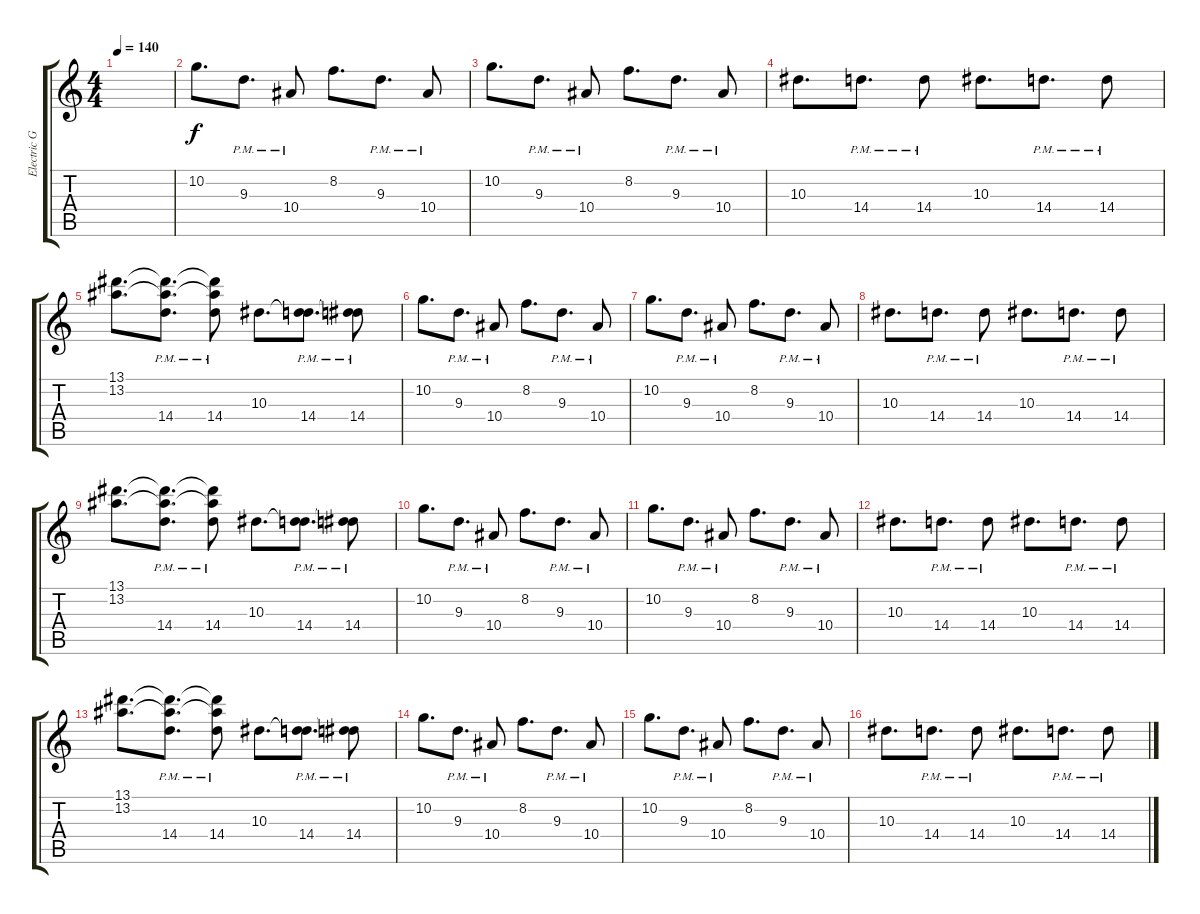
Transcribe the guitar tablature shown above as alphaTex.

\track ("Electric Guitar" "Electric G") {instrument electricguitarclean}
\staff {score tabs}
\tuning (D4 A3 F3 C3 G2 C2) {hide}
\ts (4 4)
\tempo 140
\clef g2
\ks c
|
10.2.8{d} 9.3{pm}.8{d} 10.4{pm}.8 8.2.8{d} 9.3{pm}.8{d} 10.4{pm}.8 |
10.2.8{d} 9.3{pm}.8{d} 10.4{pm}.8 8.2.8{d} 9.3{pm}.8{d} 10.4{pm}.8 |
10.3.8{d} 14.4{pm}.8{d} 14.4{pm}.8 10.3.8{d} 14.4{pm}.8{d} 14.4{pm}.8 |
(13.1 13.2).8{d} (13.1{t} 13.2{t} 14.4{pm}).8{d} (13.1{t} 13.2{t} 14.4{pm}).8 10.3.8{d} (10.3{t} 14.4{pm}).8{d} (10.3{t} 14.4{pm}).8 |
10.2.8{d} 9.3{pm}.8{d} 10.4{pm}.8 8.2.8{d} 9.3{pm}.8{d} 10.4{pm}.8 |
10.2.8{d} 9.3{pm}.8{d} 10.4{pm}.8 8.2.8{d} 9.3{pm}.8{d} 10.4{pm}.8 |
10.3.8{d} 14.4{pm}.8{d} 14.4{pm}.8 10.3.8{d} 14.4{pm}.8{d} 14.4{pm}.8 |
(13.1 13.2).8{d} (13.1{t} 13.2{t} 14.4{pm}).8{d} (13.1{t} 13.2{t} 14.4{pm}).8 10.3.8{d} (10.3{t} 14.4{pm}).8{d} (10.3{t} 14.4{pm}).8 |
10.2.8{d} 9.3{pm}.8{d} 10.4{pm}.8 8.2.8{d} 9.3{pm}.8{d} 10.4{pm}.8 |
10.2.8{d} 9.3{pm}.8{d} 10.4{pm}.8 8.2.8{d} 9.3{pm}.8{d} 10.4{pm}.8 |
10.3.8{d} 14.4{pm}.8{d} 14.4{pm}.8 10.3.8{d} 14.4{pm}.8{d} 14.4{pm}.8 |
(13.1 13.2).8{d} (13.1{t} 13.2{t} 14.4{pm}).8{d} (13.1{t} 13.2{t} 14.4{pm}).8 10.3.8{d} (10.3{t} 14.4{pm}).8{d} (10.3{t} 14.4{pm}).8 |
10.2.8{d} 9.3{pm}.8{d} 10.4{pm}.8 8.2.8{d} 9.3{pm}.8{d} 10.4{pm}.8 |
10.2.8{d} 9.3{pm}.8{d} 10.4{pm}.8 8.2.8{d} 9.3{pm}.8{d} 10.4{pm}.8 |
10.3.8{d} 14.4{pm}.8{d} 14.4{pm}.8 10.3.8{d} 14.4{pm}.8{d} 14.4{pm}.8
